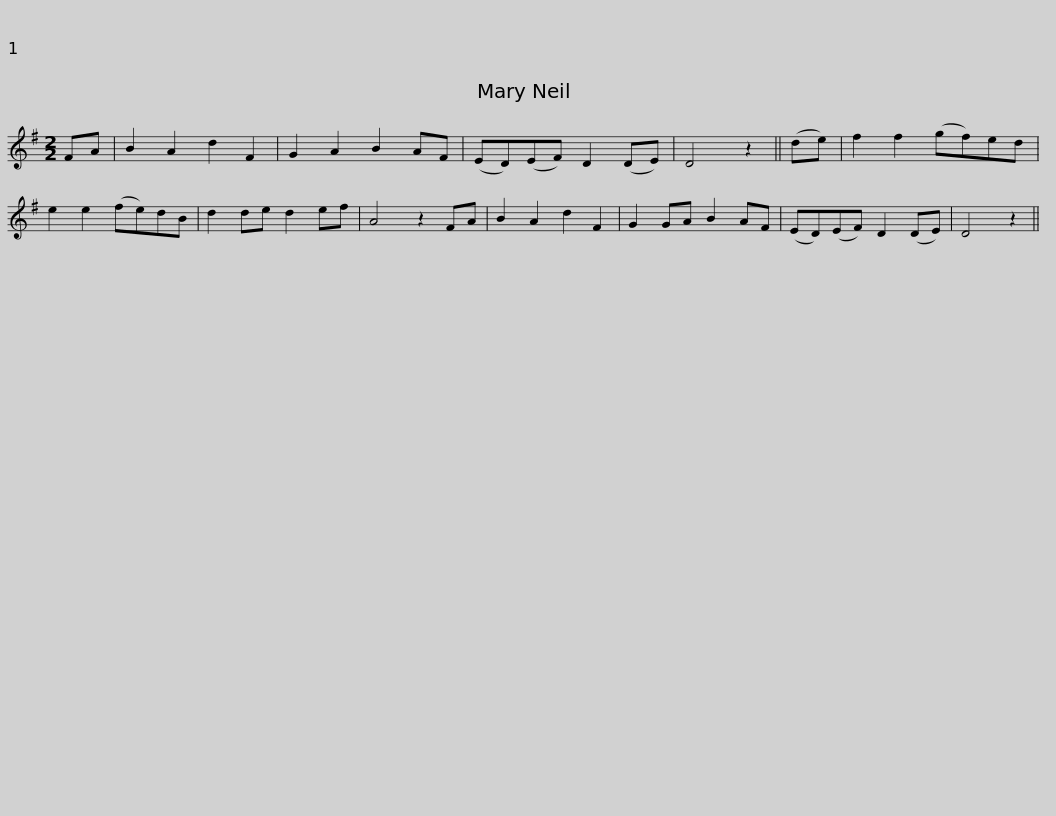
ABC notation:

X:1
L:1/8
M:2/2
I:linebreak $
K:G
V:1 treble
V:1
 FA | B2 A2 d2 F2 | G2 A2 B2 AF | (ED)(EF) D2 (DE) | D4 z2 || %5
 (de) | f2 f2 (gf)ed | e2 e2 (fe)dB | d2 de d2 ef |$ A4 z2 FA | %10
 B2 A2 d2 F2 | G2 GA B2 AF | (ED)(EF) D2 (DE) | D4 z2 || %14
